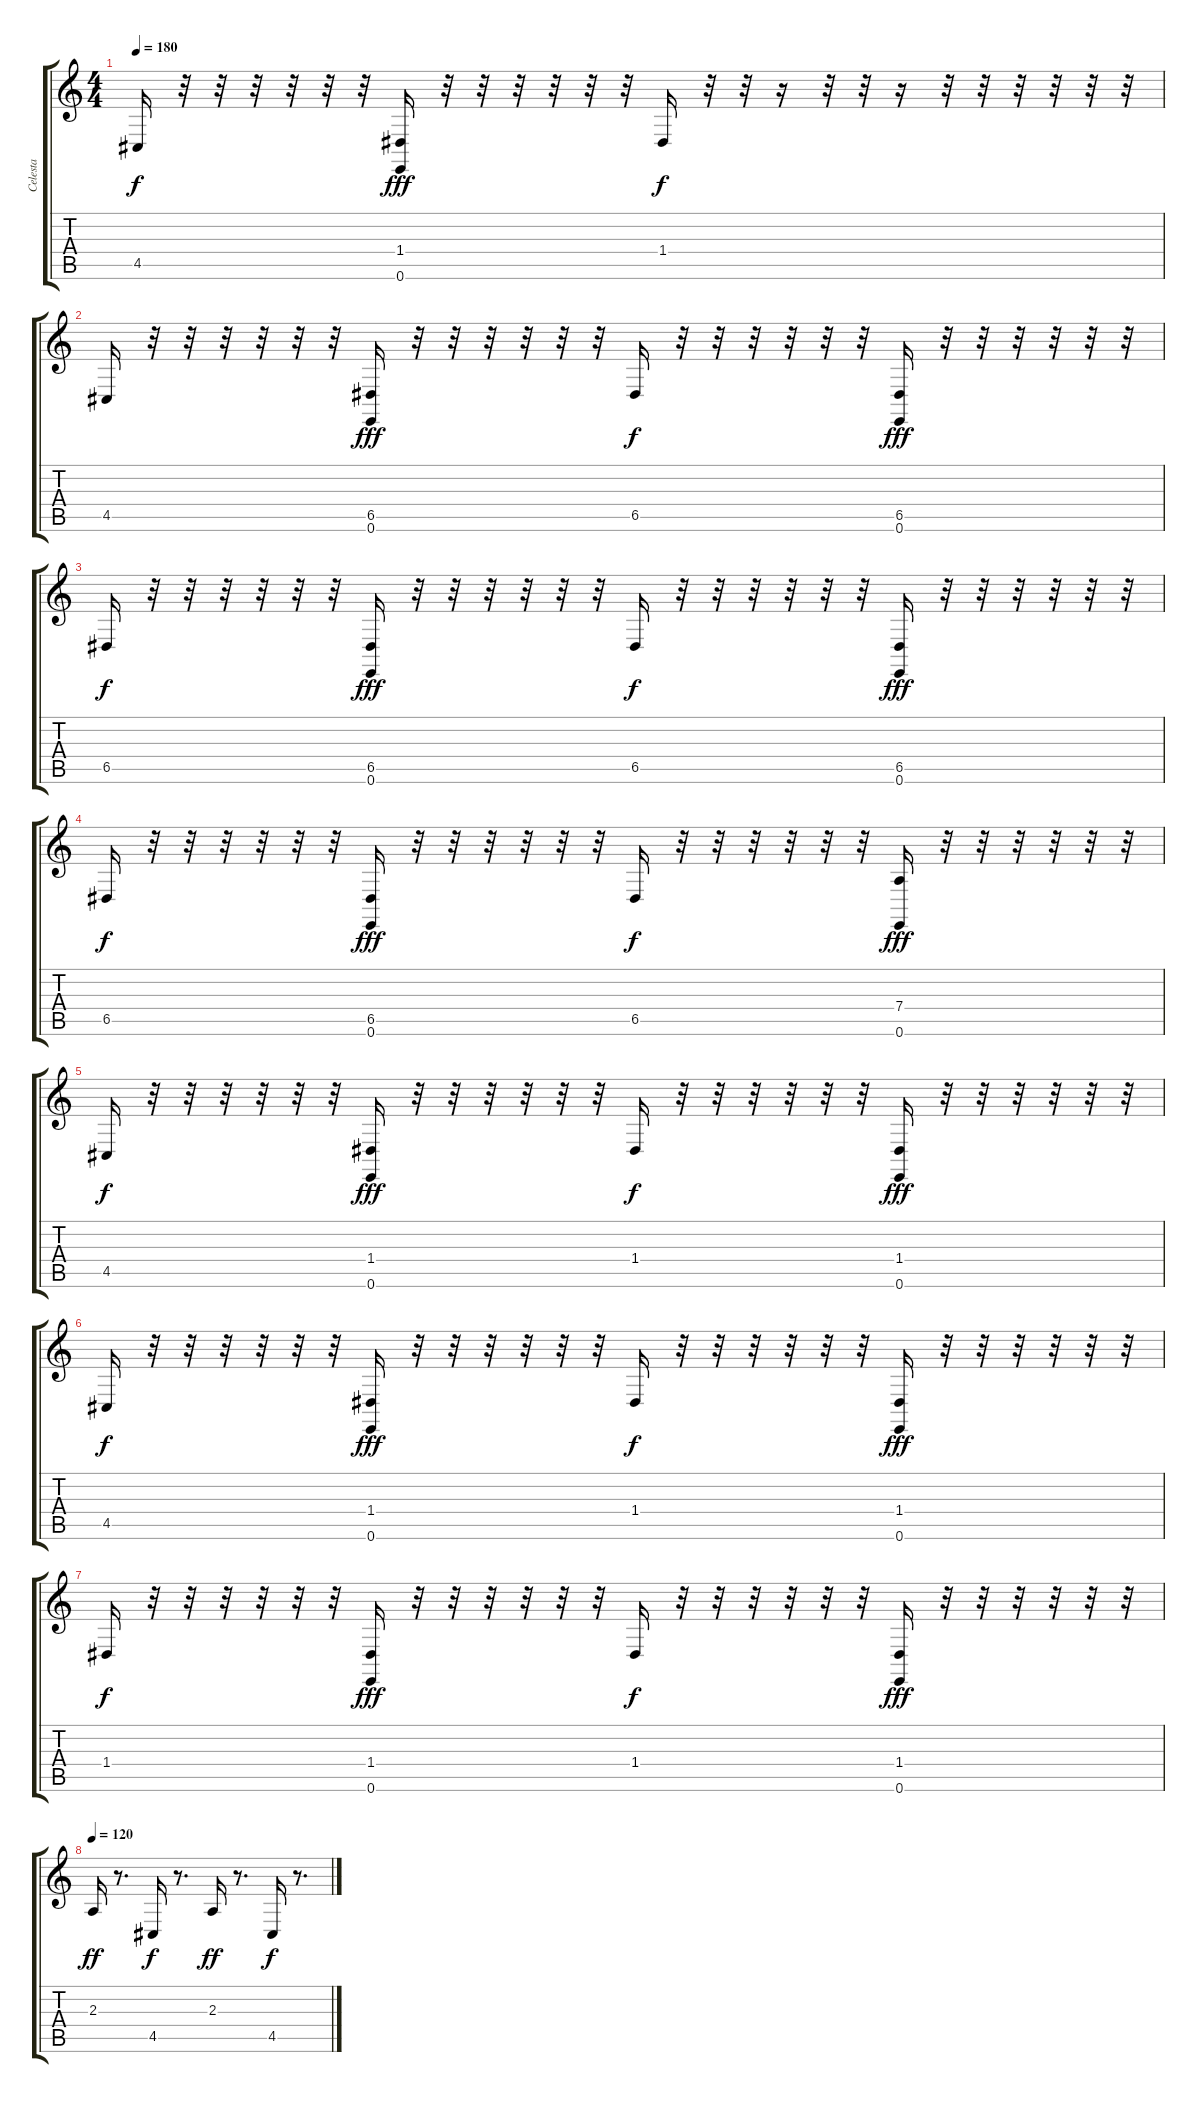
\track ("Celesta" "Celesta") {instrument celesta}
\staff {score tabs}
\tuning (E4 B3 G3 D3 A2 E2) {hide}
\ts (4 4)
\tempo 180
\clef g2
\ks c
4.5.16{dy f} r.32 r.32 r.32 r.32 r.32 r.32 (1.4 0.6).16{dy fff} r.32 r.32 r.32 r.32 r.32 r.32 1.4.16{dy f} r.32 r.32 r.16 r.32 r.32 r.16 r.32 r.32 r.32 r.32 r.32 r.32 |
4.5.16 r.32 r.32 r.32 r.32 r.32 r.32 (6.5 0.6).16{dy fff} r.32 r.32 r.32 r.32 r.32 r.32 6.5.16{dy f} r.32 r.32 r.32 r.32 r.32 r.32 (6.5 0.6).16{dy fff} r.32 r.32 r.32 r.32 r.32 r.32 |
6.5.16{dy f} r.32 r.32 r.32 r.32 r.32 r.32 (6.5 0.6).16{dy fff} r.32 r.32 r.32 r.32 r.32 r.32 6.5.16{dy f} r.32 r.32 r.32 r.32 r.32 r.32 (6.5 0.6).16{dy fff} r.32 r.32 r.32 r.32 r.32 r.32 |
6.5.16{dy f} r.32 r.32 r.32 r.32 r.32 r.32 (6.5 0.6).16{dy fff} r.32 r.32 r.32 r.32 r.32 r.32 6.5.16{dy f} r.32 r.32 r.32 r.32 r.32 r.32 (7.4 0.6).16{dy fff} r.32 r.32 r.32 r.32 r.32 r.32 |
4.5.16{dy f} r.32 r.32 r.32 r.32 r.32 r.32 (1.4 0.6).16{dy fff} r.32 r.32 r.32 r.32 r.32 r.32 1.4.16{dy f} r.32 r.32 r.32 r.32 r.32 r.32 (1.4 0.6).16{dy fff} r.32 r.32 r.32 r.32 r.32 r.32 |
4.5.16{dy f} r.32 r.32 r.32 r.32 r.32 r.32 (1.4 0.6).16{dy fff} r.32 r.32 r.32 r.32 r.32 r.32 1.4.16{dy f} r.32 r.32 r.32 r.32 r.32 r.32 (1.4 0.6).16{dy fff} r.32 r.32 r.32 r.32 r.32 r.32 |
1.4.16{dy f} r.32 r.32 r.32 r.32 r.32 r.32 (1.4 0.6).16{dy fff} r.32 r.32 r.32 r.32 r.32 r.32 1.4.16{dy f} r.32 r.32 r.32 r.32 r.32 r.32 (1.4 0.6).16{dy fff} r.32 r.32 r.32 r.32 r.32 r.32 |
\tempo 120
2.3.16{dy ff} r.8{d} 4.5.16{dy f} r.8{d} 2.3.16{dy ff} r.8{d} 4.5.16{dy f} r.8{d}
